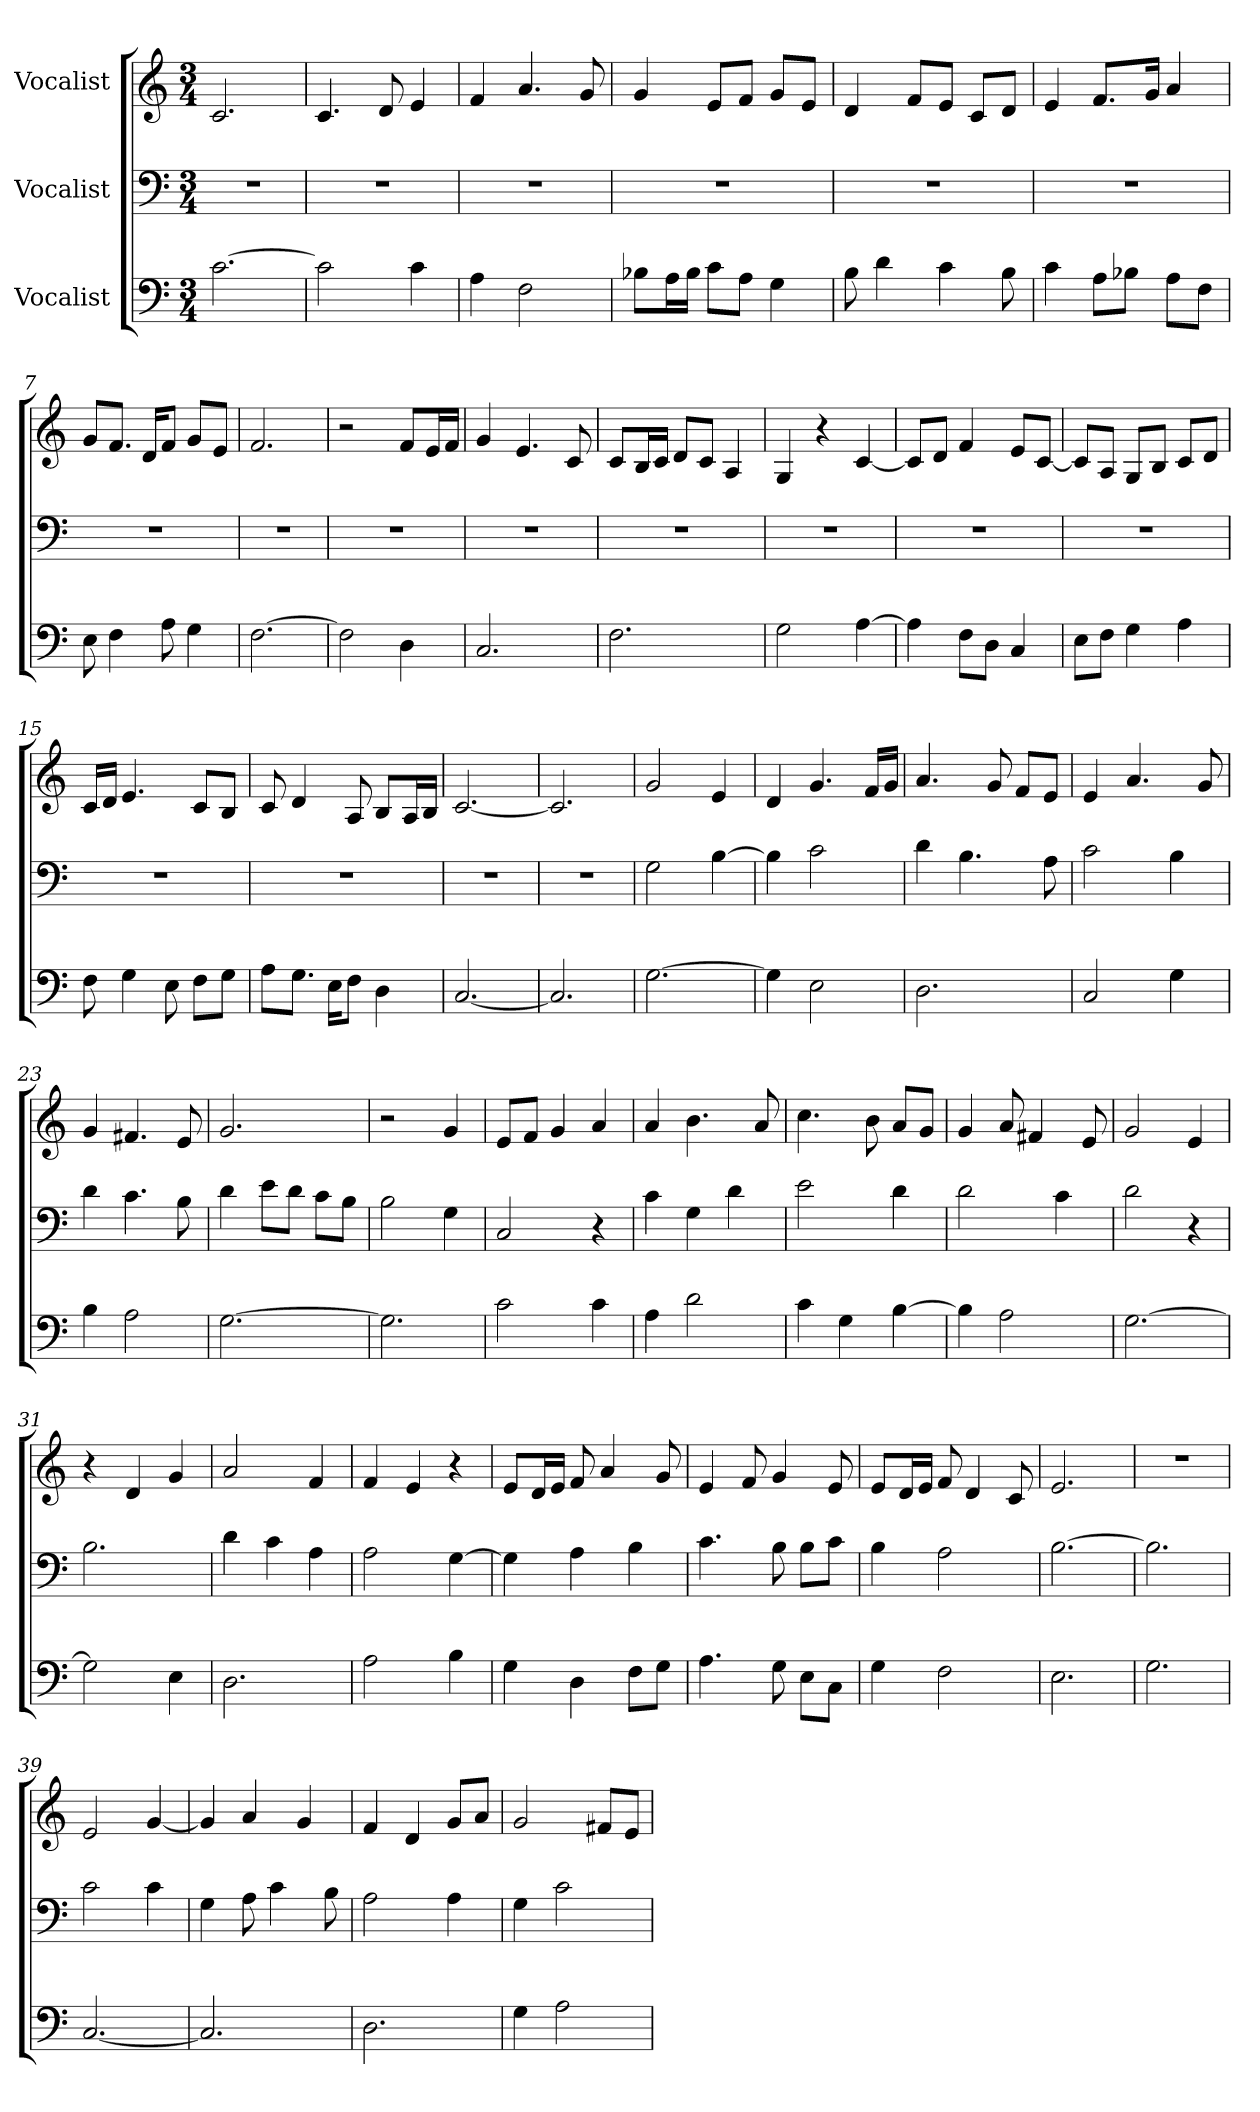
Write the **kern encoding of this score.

**kern	**kern	**kern
*part3	*part2	*part1
*staff3	*staff2	*staff1
*I"Vocalist	*I"Vocalist	*I"Vocalist
*M3/4	*M3/4	*M3/4
=1	=1	=1
[2.c	2.r	2.c
=2	=2	=2
2c]	2.r	4.c
.	.	8d
4c	.	4e
=3	=3	=3
4A	2.r	4f
2F	.	4.a
.	.	8g
=4	=4	=4
8B-XL	2.r	4g
16AL	.	.
16B-JJ	.	.
8cL	.	8eL
8AJ	.	8fJ
4G	.	8gL
.	.	8eJ
=5	=5	=5
8B	2.r	4d
4d	.	.
.	.	8fL
4c	.	8eJ
.	.	8cL
8B	.	8dJ
=6	=6	=6
4c	2.r	4e
8AL	.	8.fL
8B-XJ	.	.
.	.	16gJk
8AL	.	4a
8FJ	.	.
=7	=7	=7
8E	2.r	8gL
4F	.	8.fJ
.	.	16dKL
8A	.	8fJ
4G	.	8gL
.	.	8eJ
=8	=8	=8
[2.F	2.r	2.f
=9	=9	=9
2F]	2.r	2r
4D	.	8fL
.	.	16eL
.	.	16fJJ
=10	=10	=10
2.C	2.r	4g
.	.	4.e
.	.	8c
=11	=11	=11
2.F	2.r	8cL
.	.	16BL
.	.	16cJJ
.	.	8dL
.	.	8cJ
.	.	4A
=12	=12	=12
2G	2.r	4G
.	.	4r
[4A	.	[4c
=13	=13	=13
4A]	2.r	8cL]
.	.	8dJ
8FL	.	4f
8DJ	.	.
4C	.	8eL
.	.	[8cJ
=14	=14	=14
8EL	2.r	8cL]
8FJ	.	8AJ
4G	.	8GL
.	.	8BJ
4A	.	8cL
.	.	8dJ
=15	=15	=15
8F	2.r	16cLL
.	.	16dJJ
4G	.	4.e
8E	.	.
8FL	.	8cL
8GJ	.	8BJ
=16	=16	=16
8AL	2.r	8c
8.GJ	.	4d
16EKL	.	.
8FJ	.	8A
4D	.	8BL
.	.	16AL
.	.	16BJJ
=17	=17	=17
[2.C	2.r	[2.c
=18	=18	=18
2.C]	2.r	2.c]
=19	=19	=19
[2.G	2G	2g
.	[4B	4e
=20	=20	=20
4G]	4B]	4d
2E	2c	4.g
.	.	16fLL
.	.	16gJJ
=21	=21	=21
2.D	4d	4.a
.	4.B	.
.	.	8g
.	.	8fL
.	8A	8eJ
=22	=22	=22
2C	2c	4e
.	.	4.a
4G	4B	.
.	.	8g
=23	=23	=23
4B	4d	4g
2A	4.c	4.f#X
.	8B	8e
=24	=24	=24
[2.G	4d	2.g
.	8eL	.
.	8dJ	.
.	8cL	.
.	8BJ	.
=25	=25	=25
2.G]	2B	2r
.	4G	4g
=26	=26	=26
2c	2C	8eL
.	.	8fJ
.	.	4g
4c	4r	4a
=27	=27	=27
4A	4c	4a
2d	4G	4.b
.	4d	.
.	.	8a
=28	=28	=28
4c	2e	4.cc
4G	.	.
.	.	8b
[4B	4d	8aL
.	.	8gJ
=29	=29	=29
4B]	2d	4g
2A	.	8a
.	.	4f#X
.	4c	.
.	.	8e
=30	=30	=30
[2.G	2d	2g
.	4r	4e
=31	=31	=31
2G]	2.B	4r
.	.	4d
4E	.	4g
=32	=32	=32
2.D	4d	2a
.	4c	.
.	4A	4f
=33	=33	=33
2A	2A	4f
.	.	4e
4B	[4G	4r
=34	=34	=34
4G	4G]	8eL
.	.	16dL
.	.	16eJJ
4D	4A	8f
.	.	4a
8FL	4B	.
8GJ	.	8g
=35	=35	=35
4.A	4.c	4e
.	.	8f
8G	8B	4g
8EL	8BL	.
8CJ	8cJ	8e
=36	=36	=36
4G	4B	8eL
.	.	16dL
.	.	16eJJ
2F	2A	8f
.	.	4d
.	.	8c
=37	=37	=37
2.E	[2.B	2.e
=38	=38	=38
2.G	2.B]	2.r
=39	=39	=39
[2.C	2c	2e
.	4c	[4g
=40	=40	=40
2.C]	4G	4g]
.	8A	4a
.	4c	.
.	.	4g
.	8B	.
=41	=41	=41
2.D	2A	4f
.	.	4d
.	4A	8gL
.	.	8aJ
=42	=42	=42
4G	4G	2g
2A	2c	.
.	.	8f#XL
.	.	8eJ
=	=	=
*-	*-	*-
